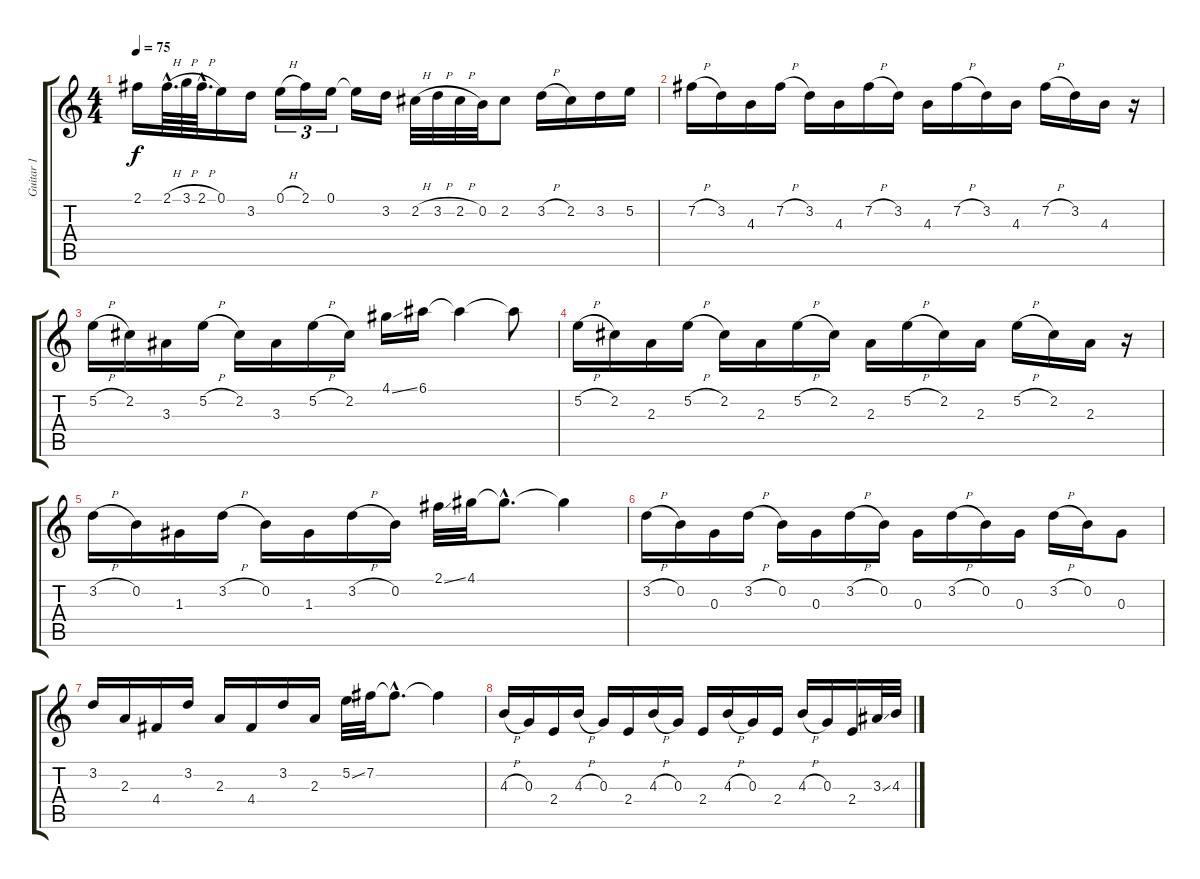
\track ("Guitar 1" "Guitar 1") {instrument acousticguitarnylon}
\staff {score tabs}
\tuning (E4 B3 G3 D3 A2 E2) {hide}
\ts (4 4)
\tempo 75
\clef g2
\ks c
2.1.16{dy f} 2.1{h hac}.64{d} 3.1{h}.64 2.1{h hac}.64{d} 0.1.16 3.2.16 0.1{h}.16{tu (3 2)} 2.1.16{tu (3 2)} 0.1.16{tu (3 2)} 0.1{t}.16 3.2.16 2.2{h}.32 3.2{h}.32 2.2{h}.32 0.2.32 2.2.8 3.2{h}.16 2.2.16 3.2.16 5.2.16 |
7.2{h}.16 3.2.16 4.3.16 7.2{h}.16 3.2.16 4.3.16 7.2{h}.16 3.2.16 4.3.16 7.2{h}.16 3.2.16 4.3.16 7.2{h}.16 3.2.16 4.3.16 r.16 |
5.2{h}.16 2.2.16 3.3.16 5.2{h}.16 2.2.16 3.3.16 5.2{h}.16 2.2.16 4.1{ss}.16 6.1.16 6.1{t}.4 6.1{t}.8 |
5.2{h}.16 2.2.16 2.3.16 5.2{h}.16 2.2.16 2.3.16 5.2{h}.16 2.2.16 2.3.16 5.2{h}.16 2.2.16 2.3.16 5.2{h}.16 2.2.16 2.3.16 r.16 |
3.2{h}.16 0.2.16 1.3.16 3.2{h}.16 0.2.16 1.3.16 3.2{h}.16 0.2.16 2.1{ss}.32 4.1.32 4.1{hac t}.8{d} 4.1{t}.4 |
3.2{h}.16 0.2.16 0.3.16 3.2{h}.16 0.2.16 0.3.16 3.2{h}.16 0.2.16 0.3.16 3.2{h}.16 0.2.16 0.3.16 3.2{h}.16 0.2.16 0.3.8 |
3.2.16 2.3.16 4.4.16 3.2.16 2.3.16 4.4.16 3.2.16 2.3.16 5.2{ss}.32 7.2.32 7.2{hac t}.8{d} 7.2{t}.4 |
4.3{h}.16 0.3.16 2.4.16 4.3{h}.16 0.3.16 2.4.16 4.3{h}.16 0.3.16 2.4.16 4.3{h}.16 0.3.16 2.4.16 4.3{h}.16 0.3.16 2.4.16 3.3{ss}.32 4.3.32
